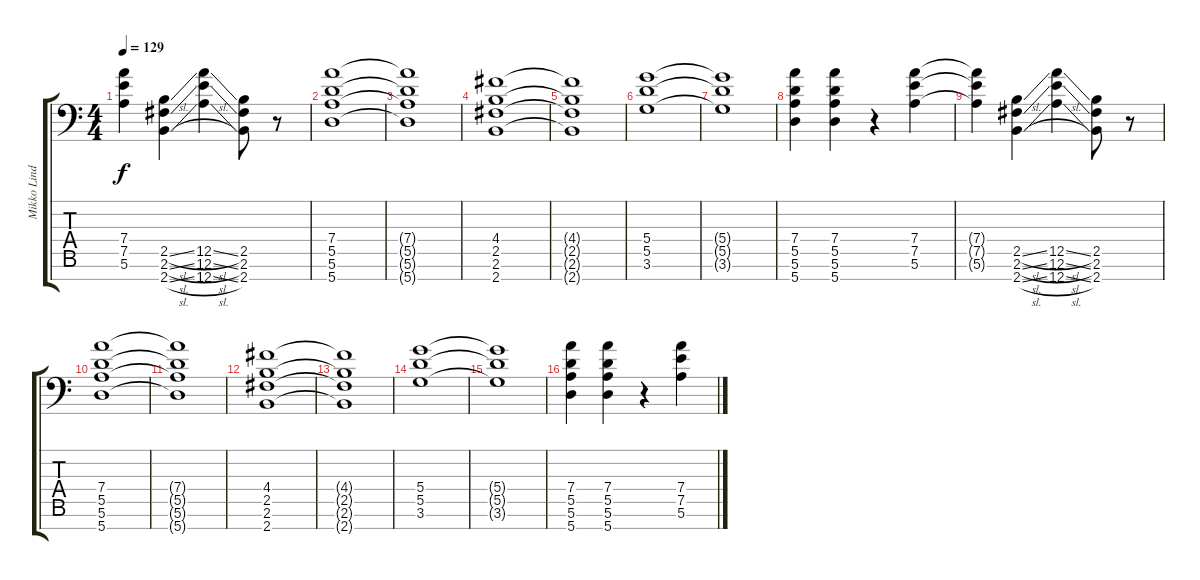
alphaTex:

\track ("Mikko Lindström" "Mikko Lind") {instrument acousticguitarsteel}
\staff {score tabs}
\tuning (E4 B3 G3 D3 A2 E2 A1) {hide}
\ts (4 4)
\tempo 129
\clef f4
\ks c
(7.4{t} 7.5{t} 5.6{t}).4{dy f} (2.5{sl} 2.6{sl} 2.7{sl}).4 (12.5{sl} 12.6{sl} 12.7{sl}).4 (2.5 2.6 2.7).8 r.8 |
(7.4 5.5 5.6 5.7).1 |
(7.4{t} 5.5{t} 5.6{t} 5.7{t}).1 |
(4.4 2.5 2.6 2.7).1 |
(4.4{t} 2.5{t} 2.6{t} 2.7{t}).1 |
(5.4 5.5 3.6).1 |
(5.4{t} 5.5{t} 3.6{t}).1 |
(7.4 5.5 5.6 5.7).4 (7.4 5.5 5.6 5.7).4 r.4 (7.4 7.5 5.6).4 |
(7.4{t} 7.5{t} 5.6{t}).4 (2.5{sl} 2.6{sl} 2.7{sl}).4 (12.5{sl} 12.6{sl} 12.7{sl}).4 (2.5 2.6 2.7).8 r.8 |
(7.4 5.5 5.6 5.7).1 |
(7.4{t} 5.5{t} 5.6{t} 5.7{t}).1 |
(4.4 2.5 2.6 2.7).1 |
(4.4{t} 2.5{t} 2.6{t} 2.7{t}).1 |
(5.4 5.5 3.6).1 |
(5.4{t} 5.5{t} 3.6{t}).1 |
(7.4 5.5 5.6 5.7).4 (7.4 5.5 5.6 5.7).4 r.4 (7.4 7.5 5.6).4
